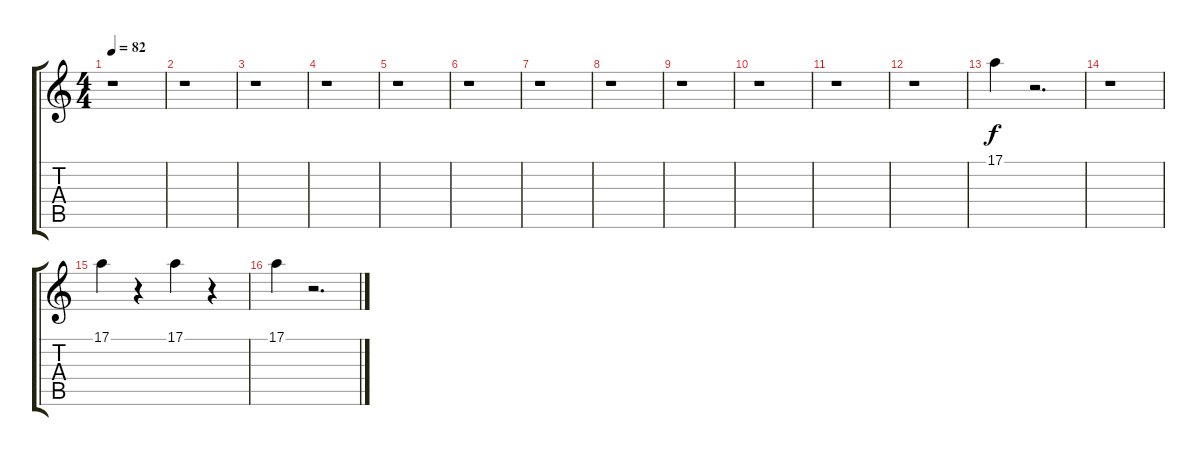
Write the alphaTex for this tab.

\track "" {instrument acousticgrandpiano}
\staff {score tabs}
\tuning (E4 B3 G3 D3 A2 E2) {hide}
\ts (4 4)
\tempo 82
\clef g2
\ks c
r.1{dy f} |
r.1 |
r.1 |
r.1 |
r.1 |
r.1 |
r.1 |
r.1 |
r.1 |
r.1 |
r.1 |
r.1 |
17.1.4 r.2{d} |
r.1 |
17.1.4 r.4 17.1.4 r.4 |
17.1.4 r.2{d}
